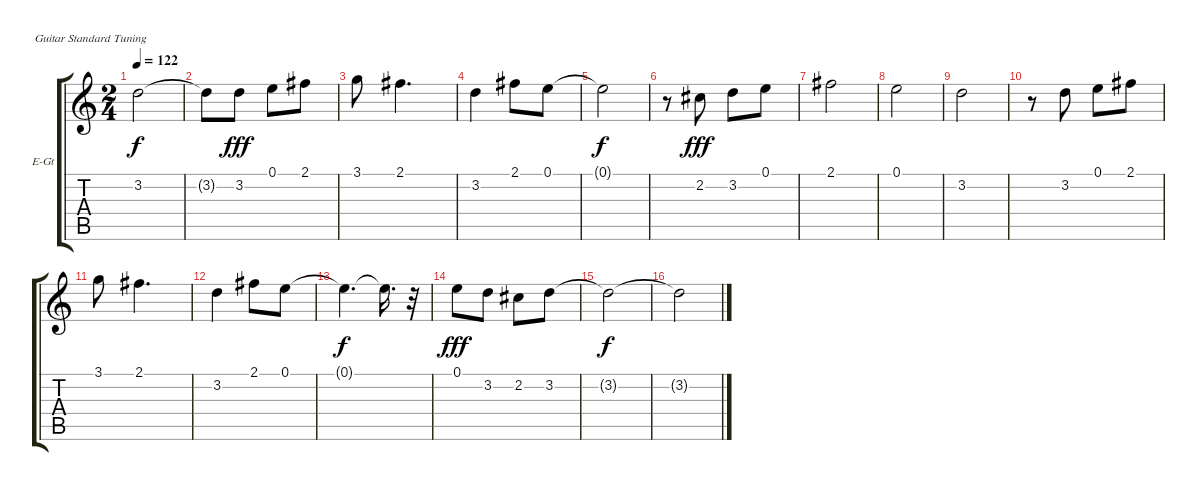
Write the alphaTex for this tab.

\bracketExtendMode groupsimilarinstruments
\firstSystemTrackNameOrientation horizontal
\otherSystemsTrackNameOrientation horizontal
\track ("Соло Гитара 1" "E-Gt") {instrument electricguitarclean}
\staff {score tabs}
\tuning (E4 B3 G3 D3 A2 E2)
\ts (2 4)
\tempo 122
\clef g2
\ks c
3.2{t}.2{dy f} |
3.2{t}.8 3.2.8{dy fff} 0.1.8 2.1.8 |
3.1.8 2.1.4{d} |
3.2.4 2.1.8 0.1.8 |
0.1{t}.2{dy f} |
r.8 2.2.8{dy fff} 3.2.8 0.1.8 |
2.1.2 |
0.1.2 |
3.2.2 |
r.8 3.2.8 0.1.8 2.1.8 |
3.1.8 2.1.4{d} |
3.2.4 2.1.8 0.1.8 |
0.1{t}.4{d dy f} 0.1{t}.16{d} r.32 |
0.1.8{dy fff} 3.2.8 2.2.8 3.2.8 |
3.2{t}.2{dy f} |
3.2{t}.2
